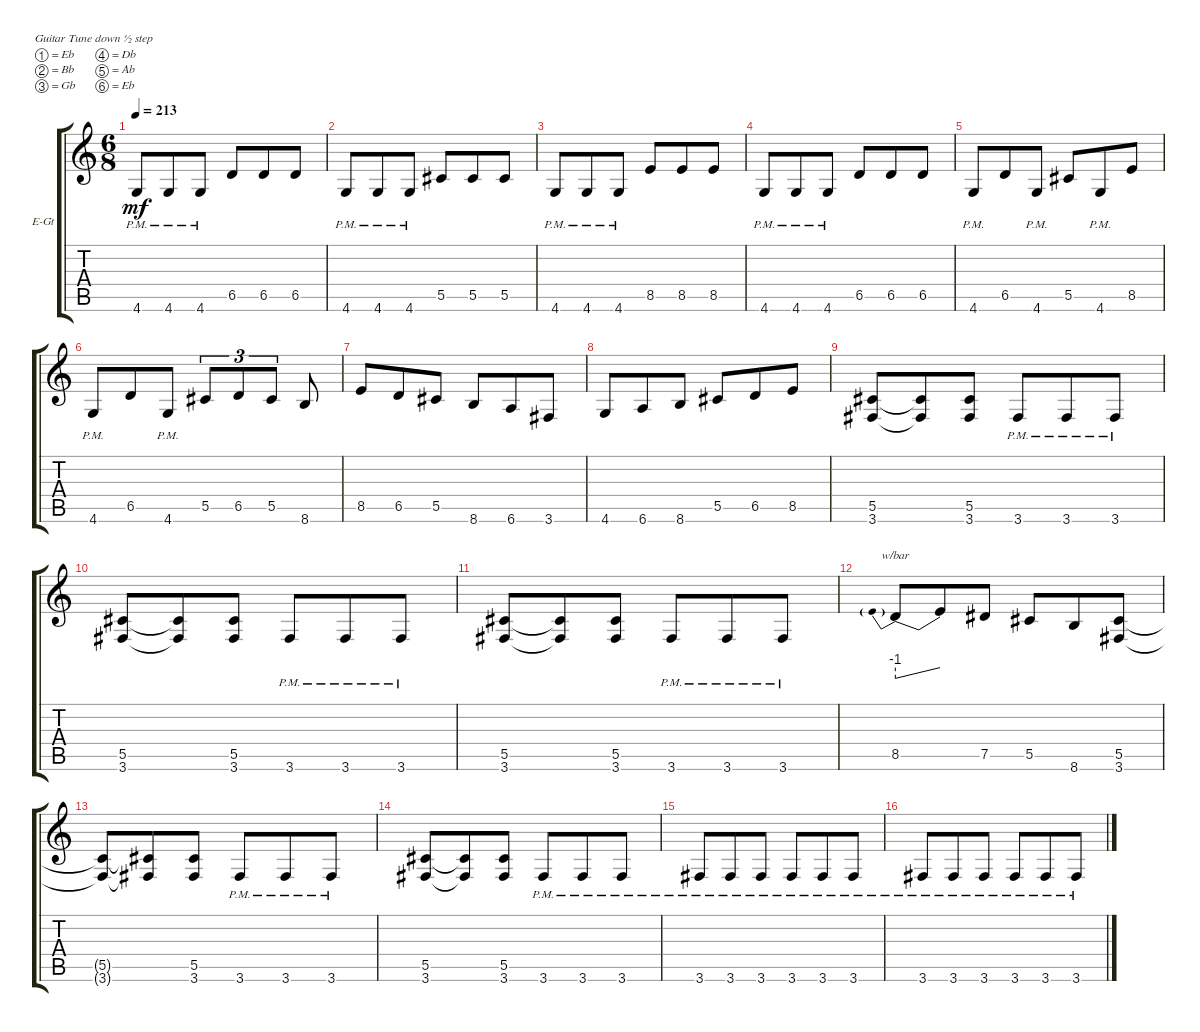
\bracketExtendMode groupsimilarinstruments
\firstSystemTrackNameOrientation horizontal
\otherSystemsTrackNameOrientation horizontal
\track ("left" "E-Gt") {instrument distortionguitar}
\staff {score tabs}
\tuning (Eb4 Bb3 Gb3 Db3 Ab2 Eb2)
\ts (6 8)
\tempo 213
\clef g2
\ks c
4.6{pm}.8{dy mf} 4.6{pm}.8 4.6{pm}.8 6.5.8 6.5.8 6.5.8 |
4.6{pm}.8 4.6{pm}.8 4.6{pm}.8 5.5.8 5.5.8 5.5.8 |
4.6{pm}.8 4.6{pm}.8 4.6{pm}.8 8.5.8 8.5.8 8.5.8 |
4.6{pm}.8 4.6{pm}.8 4.6{pm}.8 6.5.8 6.5.8 6.5.8 |
4.6{pm}.8 6.5.8 4.6{pm}.8 5.5.8 4.6{pm}.8 8.5.8 |
4.6{pm}.8 6.5.8 4.6{pm}.8 5.5.8{tu (3 2)} 6.5.8{tu (3 2)} 5.5.8{tu (3 2)} 8.6.8 |
8.5.8 6.5.8 5.5.8 8.6.8 6.6.8 3.6.8 |
4.6.8 6.6.8 8.6.8 5.5.8 6.5.8 8.5.8 |
(3.6 5.5).8 (3.6{t} 5.5{t}).8 (3.6 5.5).8 3.6{pm}.8 3.6{pm}.8 3.6{pm}.8 |
(3.6 5.5).8 (3.6{t} 5.5{t}).8 (3.6 5.5).8 3.6{pm}.8 3.6{pm}.8 3.6{pm}.8 |
(3.6 5.5).8 (3.6{t} 5.5{t}).8 (3.6 5.5).8 3.6{pm}.8 3.6{pm}.8 3.6{pm}.8 |
8.5.8{tbe (predivedive default 0 -4 30 0)} 8.5{t}.8 7.5.8 5.5.8 8.6.8 (3.6 5.5).8 |
(3.6{t} 5.5{t}).8 (3.6{t} 5.5{t}).8 (3.6 5.5).8 3.6{pm}.8 3.6{pm}.8 3.6{pm}.8 |
(3.6 5.5).8 (3.6{t} 5.5{t}).8 (3.6 5.5).8 3.6{pm}.8 3.6{pm}.8 3.6{pm}.8 |
3.6{pm}.8 3.6{pm}.8 3.6{pm}.8 3.6{pm}.8 3.6{pm}.8 3.6{pm}.8 |
3.6{pm}.8 3.6{pm}.8 3.6{pm}.8 3.6{pm}.8 3.6{pm}.8 3.6{pm}.8
